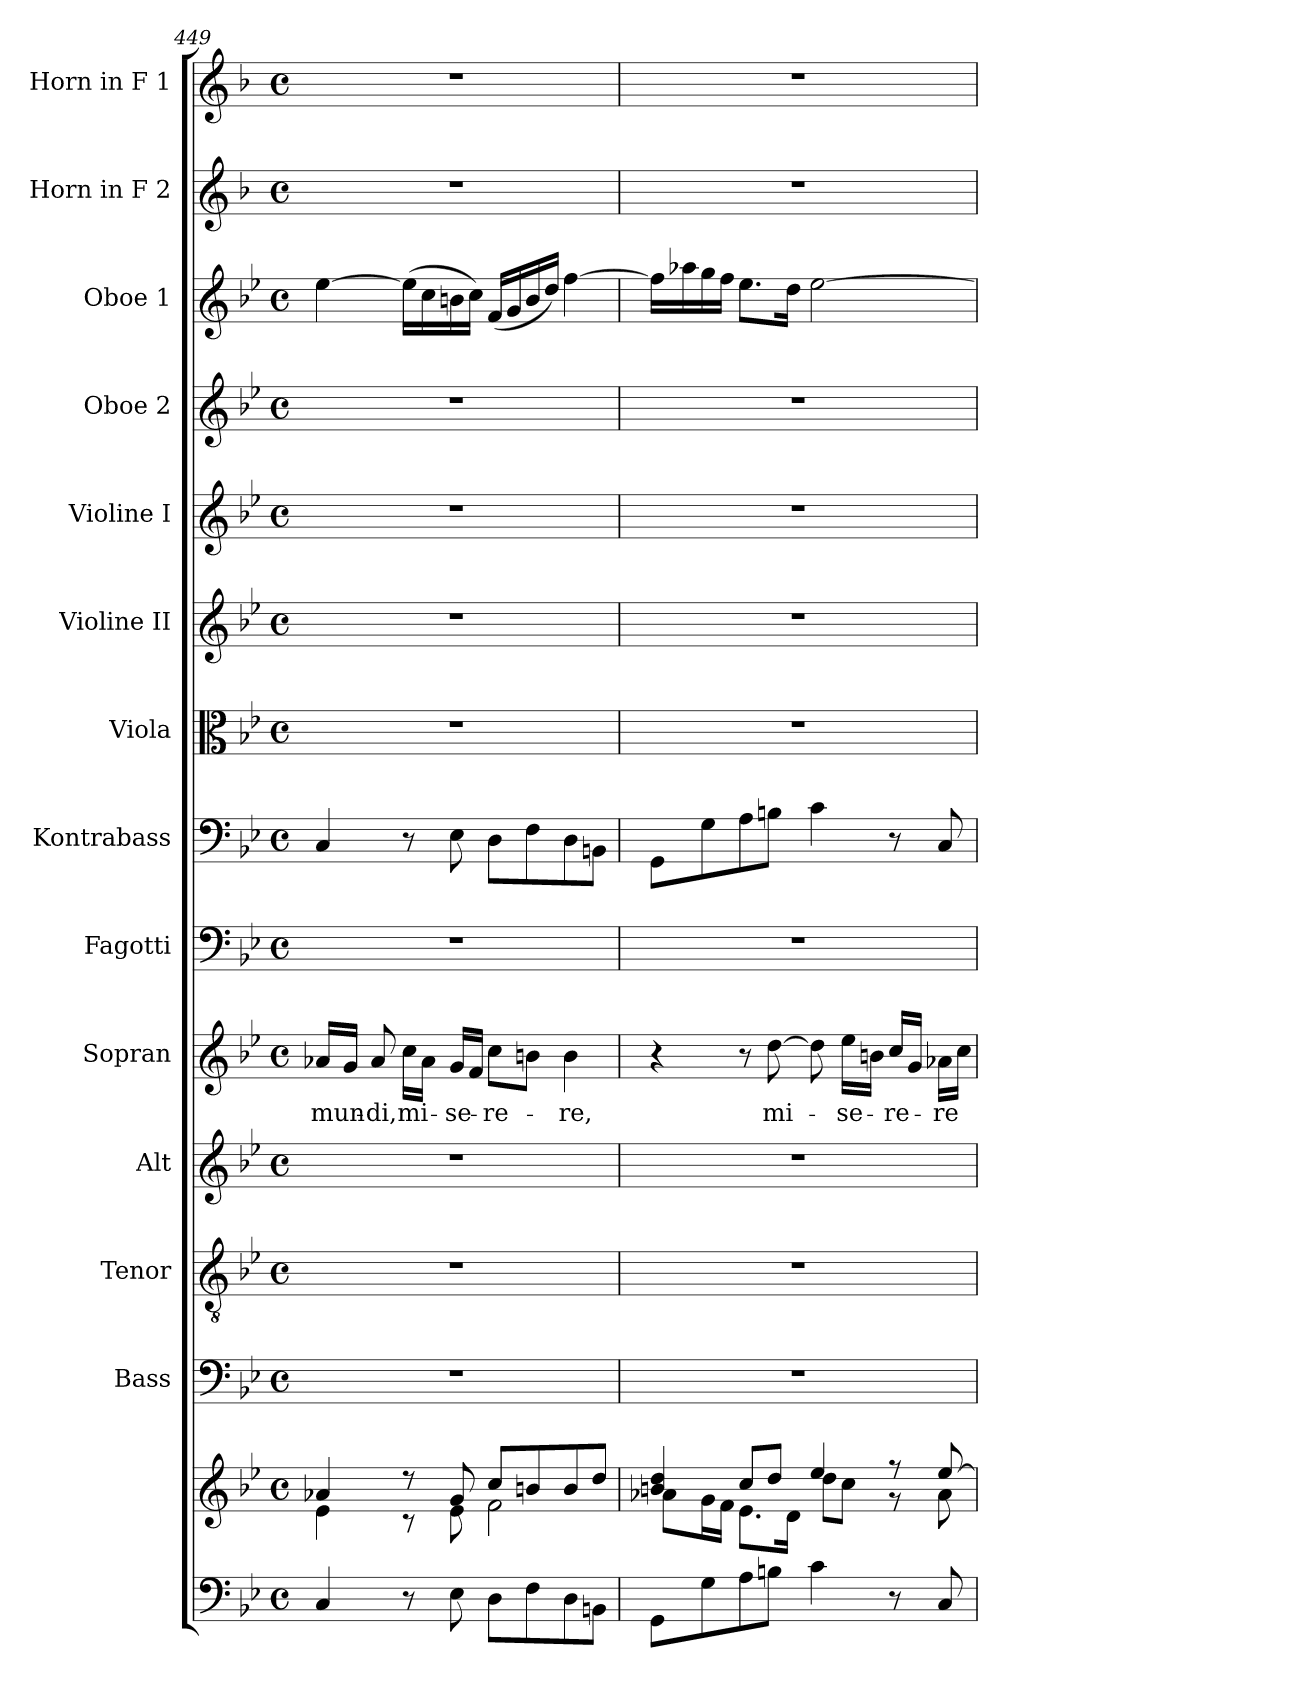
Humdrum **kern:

**kern	**kern	**kern	**kern	**kern	**kern	**text	**kern	**kern	**kern	**kern	**kern	**kern	**kern	**kern	**kern
*part14	*part14	*part13	*part12	*part11	*part10	*part10	*part9	*part8	*part7	*part6	*part5	*part4	*part3	*part2	*part1
*staff15	*staff14	*staff13	*staff12	*staff11	*staff10	*staff10	*staff9	*staff8	*staff7	*staff6	*staff5	*staff4	*staff3	*staff2	*staff1
*	*	*I"Bass	*I"Tenor	*I"Alt	*I"Sopran	*	*I"Fagotti	*I"Kontrabass	*I"Viola	*I"Violine II	*I"Violine I	*I"Oboe 2	*I"Oboe 1	*I"Horn in F 2	*I"Horn in F 1
*	*	*I'B.	*I'T.	*I'A.	*I'S.	*	*I'Fg.	*I'Kb.	*I'Vla.	*I'Vl. II	*I'Vl. I	*I'Ob. 2	*I'Ob. 1	*	*
*clefF4	*clefG2	*clefF4	*clefGv2	*clefG2	*clefG2	*	*clefF4	*clefF4	*clefC3	*clefG2	*clefG2	*clefG2	*clefG2	*clefG2	*clefG2
*	*	*	*	*	*	*	*	*ITrd7c12	*	*	*	*	*	*ITrd4c7	*ITrd4c7
*k[b-e-]	*k[b-e-]	*k[b-e-]	*k[b-e-]	*k[b-e-]	*k[b-e-]	*	*k[b-e-]	*k[b-e-]	*k[b-e-]	*k[b-e-]	*k[b-e-]	*k[b-e-]	*k[b-e-]	*k[b-e-]	*k[b-e-]
*B-:	*B-:	*B-:	*B-:	*B-:	*B-:	*	*B-:	*B-:	*B-:	*B-:	*B-:	*B-:	*B-:	*B-:	*B-:
*M4/4	*M4/4	*M4/4	*M4/4	*M4/4	*M4/4	*	*M4/4	*M4/4	*M4/4	*M4/4	*M4/4	*M4/4	*M4/4	*M4/4	*M4/4
*met(c)	*met(c)	*met(c)	*met(c)	*met(c)	*met(c)	*	*met(c)	*met(c)	*met(c)	*met(c)	*met(c)	*met(c)	*met(c)	*met(c)	*met(c)
=449	=449	=449	=449	=449	=449	=449	=449	=449	=449	=449	=449	=449	=449	=449	=449
*	*^	*	*	*	*	*	*	*	*	*	*	*	*	*	*
!	!	!	!	!	!	!	!LO:LY:b	!	!	!	!	!	!	!	!	!
4C/	4a-X/	4e-\	1r	1r	1r	16a-X/LL	mun-	1r	4CC/	1r	1r	1r	1r	[4ee-\	1r	1r
.	.	.	.	.	.	16g/JJ	.	.	.	.	.	.	.	.	.	.
!	!	!	!	!	!	!	!LO:LY:b	!	!	!	!	!	!	!	!	!
.	.	.	.	.	.	8a-/	-di,	.	.	.	.	.	.	.	.	.
!	!	!	!	!	!	!	!LO:LY:b	!	!	!	!	!	!	!	!	!
8r	8r	8r	.	.	.	16cc\LL	mi-	.	8r	.	.	.	.	(>16ee-\LL]	.	.
.	.	.	.	.	.	16a-\JJ	.	.	.	.	.	.	.	16cc\	.	.
!	!	!	!	!	!	!	!LO:LY:b	!	!	!	!	!	!	!	!	!
8E-\	8g/	8e-\	.	.	.	16g/LL	-se-	.	8EE-\	.	.	.	.	16bn\	.	.
.	.	.	.	.	.	16f/JJ	.	.	.	.	.	.	.	16cc\JJ)	.	.
!	!	!	!	!	!	!	!LO:LY:b	!	!	!	!	!	!	!	!	!
8D\L	8cc/L	2f\	.	.	.	8cc\L	-re-	.	8DD\L	.	.	.	.	(<16f/LL	.	.
.	.	.	.	.	.	.	.	.	.	.	.	.	.	16g/	.	.
8F\	8bn/	.	.	.	.	8bn\J	.	.	8FF\	.	.	.	.	16b/	.	.
.	.	.	.	.	.	.	.	.	.	.	.	.	.	16dd/JJ)	.	.
!	!	!	!	!	!	!	!LO:LY:b	!	!	!	!	!	!	!	!	!
8D\	8b/	.	.	.	.	4b\	-re,	.	8DD\	.	.	.	.	[4ff\	.	.
8BBn\J	8dd/J	.	.	.	.	.	.	.	8BBBn\J	.	.	.	.	.	.	.
!!LO:PB:g=z
=450	=450	=450	=450	=450	=450	=450	=450	=450	=450	=450	=450	=450	=450	=450	=450	=450
8GG\L	4bn/ 4dd/	8a-X\L	1r	1r	1r	4r	.	1r	8GGG\L	1r	1r	1r	1r	16ff\LL]	1r	1r
.	.	.	.	.	.	.	.	.	.	.	.	.	.	16aa-X\	.	.
8G\	.	16g\L	.	.	.	.	.	.	8GG\	.	.	.	.	16gg\	.	.
.	.	16f\JJ	.	.	.	.	.	.	.	.	.	.	.	16ff\JJ	.	.
8A\	8cc/L	8.e-\L	.	.	.	8r	.	.	8AA\	.	.	.	.	8.ee-\L	.	.
!	!	!	!	!	!	!	!LO:LY:b	!	!	!	!	!	!	!	!	!
8Bn\J	8dd/J	.	.	.	.	[8dd\	mi-	.	8BBn\J	.	.	.	.	.	.	.
.	.	16d\Jk	.	.	.	.	.	.	.	.	.	.	.	16dd\Jk	.	.
4c\	4ee-/	8dd\L	.	.	.	8dd\]	.	.	4C\	.	.	.	.	[2ee-\	.	.
!	!	!	!	!	!	!	!LO:LY:b	!	!	!	!	!	!	!	!	!
.	.	8cc\J	.	.	.	16ee-\LL	-se-	.	.	.	.	.	.	.	.	.
.	.	.	.	.	.	16bn\JJ	.	.	.	.	.	.	.	.	.	.
!	!	!	!	!	!	!	!LO:LY:b	!	!	!	!	!	!	!	!	!
8r	8r	8r	.	.	.	16cc/LL	-re-	.	8r	.	.	.	.	.	.	.
.	.	.	.	.	.	16g/JJ	.	.	.	.	.	.	.	.	.	.
!	!	!	!	!	!	!	!LO:LY:b	!	!	!	!	!	!	!	!	!
8C/	[>8ee-/	8a-\	.	.	.	16a-X\LL	-re	.	8CC/	.	.	.	.	.	.	.
.	.	.	.	.	.	16cc\JJ	.	.	.	.	.	.	.	.	.	.
*	*v	*v	*	*	*	*	*	*	*	*	*	*	*	*	*	*
=	=	=	=	=	=	=	=	=	=	=	=	=	=	=	=
*-	*-	*-	*-	*-	*-	*-	*-	*-	*-	*-	*-	*-	*-	*-	*-
